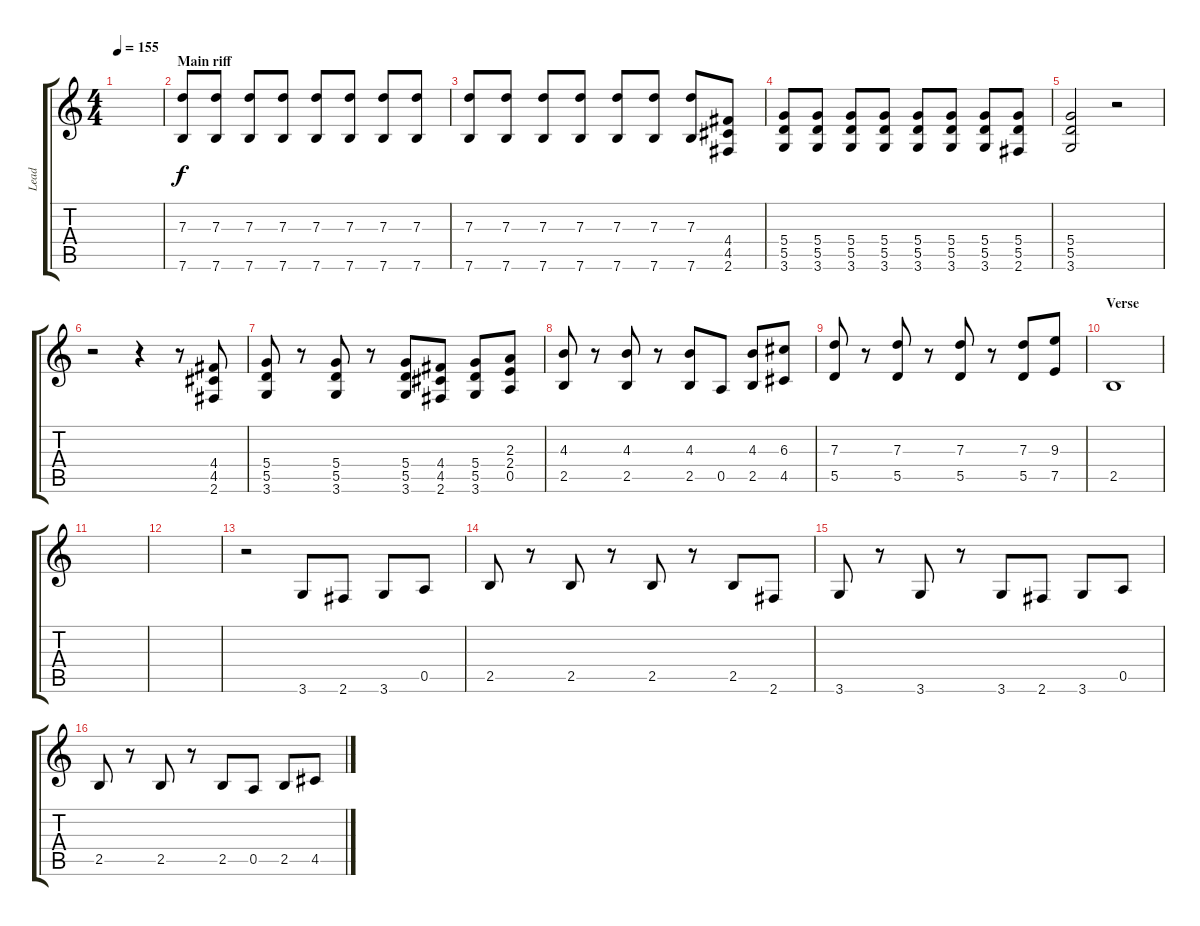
\track ("Lead" "Lead") {instrument overdrivenguitar}
\staff {score tabs}
\tuning (E4 B3 G3 D3 A2 E2) {hide}
\ts (4 4)
\tempo 155
\clef g2
\ks c
|
\section ("" "Main riff")
(7.3 7.6).8 (7.3 7.6).8 (7.3 7.6).8 (7.3 7.6).8 (7.3 7.6).8 (7.3 7.6).8 (7.3 7.6).8 (7.3 7.6).8 |
(7.3 7.6).8 (7.3 7.6).8 (7.3 7.6).8 (7.3 7.6).8 (7.3 7.6).8 (7.3 7.6).8 (7.3 7.6).8 (4.4 4.5 2.6).8 |
(5.4 5.5 3.6).8 (5.4 5.5 3.6).8 (5.4 5.5 3.6).8 (5.4 5.5 3.6).8 (5.4 5.5 3.6).8 (5.4 5.5 3.6).8 (5.4 5.5 3.6).8 (5.4 5.5 2.6).8 |
(5.4 5.5 3.6).2 r.2 |
r.2 r.4 r.8 (4.4 4.5 2.6).8 |
(5.4 5.5 3.6).8 r.8 (5.4 5.5 3.6).8 r.8 (5.4 5.5 3.6).8 (4.4 4.5 2.6).8 (5.4 5.5 3.6).8 (2.3 2.4 0.5).8 |
(4.3 2.5).8 r.8 (4.3 2.5).8 r.8 (4.3 2.5).8 0.5.8 (4.3 2.5).8 (6.3 4.5).8 |
(7.3 5.5).8 r.8 (7.3 5.5).8 r.8 (7.3 5.5).8 r.8 (7.3 5.5).8 (9.3 7.5).8 |
\section ("" "Verse")
2.5.1 |
|
|
r.2 3.6.8 2.6.8 3.6.8 0.5.8 |
2.5.8 r.8 2.5.8 r.8 2.5.8 r.8 2.5.8 2.6.8 |
3.6.8 r.8 3.6.8 r.8 3.6.8 2.6.8 3.6.8 0.5.8 |
2.5.8 r.8 2.5.8 r.8 2.5.8 0.5.8 2.5.8 4.5.8
